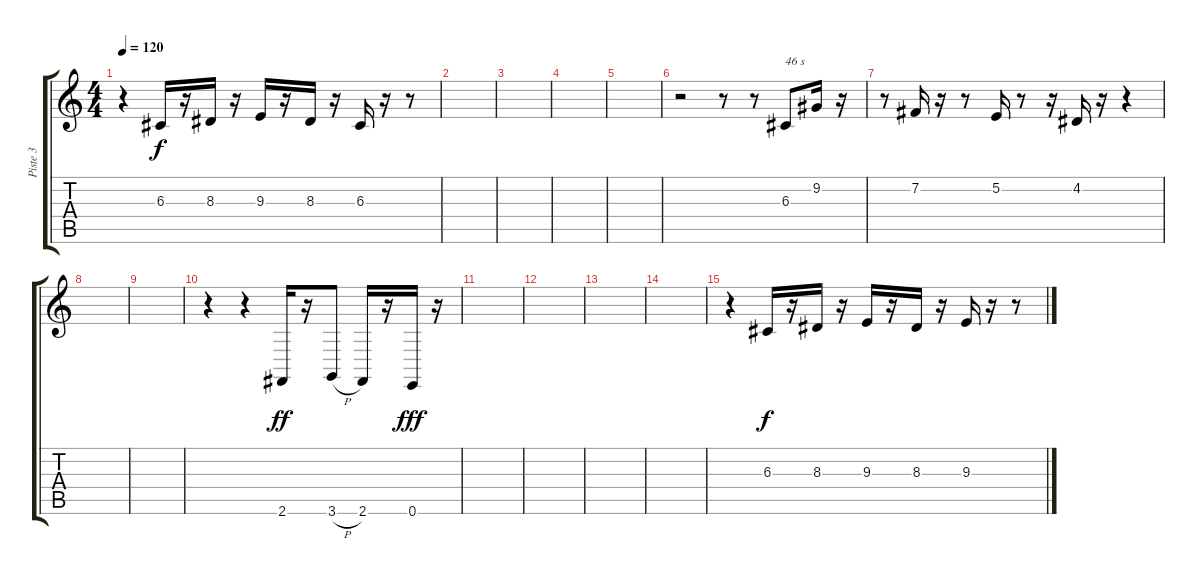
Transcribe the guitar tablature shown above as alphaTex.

\track ("Piste 3" "Piste 3") {instrument pizzicatostrings}
\staff {score tabs}
\tuning (E4 B3 G3 D3 A2 E2) {hide}
\ts (4 4)
\tempo 120
\clef g2
\ks c
r.4{dy f instrument pizzicatostrings} 6.3.16 r.16 8.3.16 r.16 9.3.16 r.16 8.3.16 r.16 6.3.16 r.16 r.8 |
|
|
|
|
r.2 r.8 r.8 6.3.8{txt "46 s"} 9.2.16 r.16 |
r.8 7.2.16 r.16 r.8 5.2.16 r.8 r.16 4.2.16 r.16 r.4 |
|
|
r.4{volume 16 instrument tremolostrings} r.4 2.6.16{dy ff} r.16 3.6{h}.8 2.6.16 r.16 0.6.16{dy fff} r.16 |
|
|
|
|
r.4{volume 12 instrument pizzicatostrings} 6.3.16{dy f} r.16 8.3.16 r.16 9.3.16 r.16 8.3.16 r.16 9.3.16 r.16 r.8
